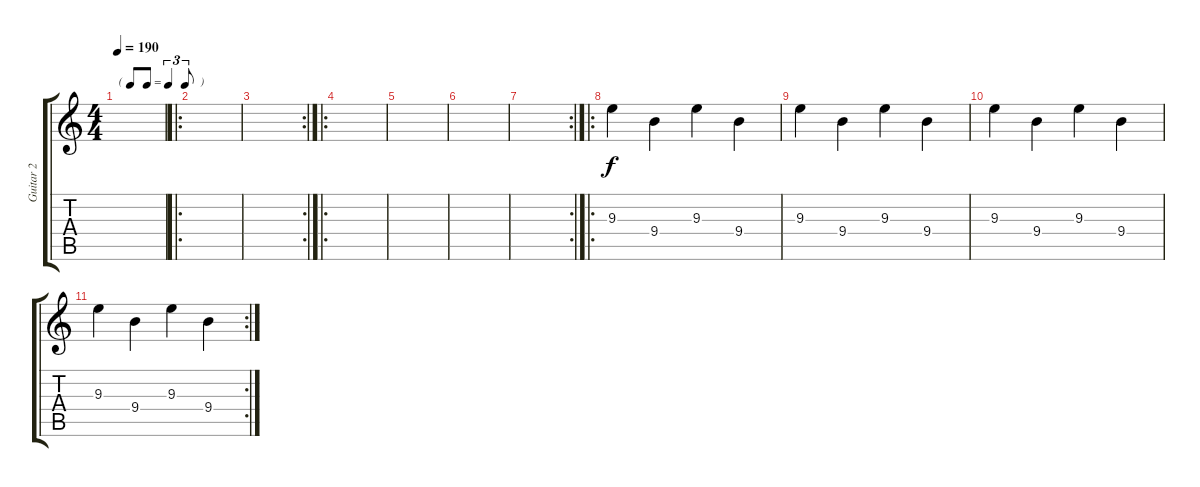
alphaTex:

\track ("Guitar 2" "Guitar 2") {instrument overdrivenguitar}
\staff {score tabs}
\tuning (E4 B3 G3 D3 A2 E2) {hide}
\ts (4 4)
\tf triplet8th
\tempo 190
\clef g2
\ks c
|
\ro
|
\rc 2
|
\ro
|
|
|
\rc 2
|
\ro
9.3.4 9.4.4 9.3.4 9.4.4 |
9.3.4 9.4.4 9.3.4 9.4.4 |
9.3.4 9.4.4 9.3.4 9.4.4 |
\rc 2
9.3.4 9.4.4 9.3.4 9.4.4
